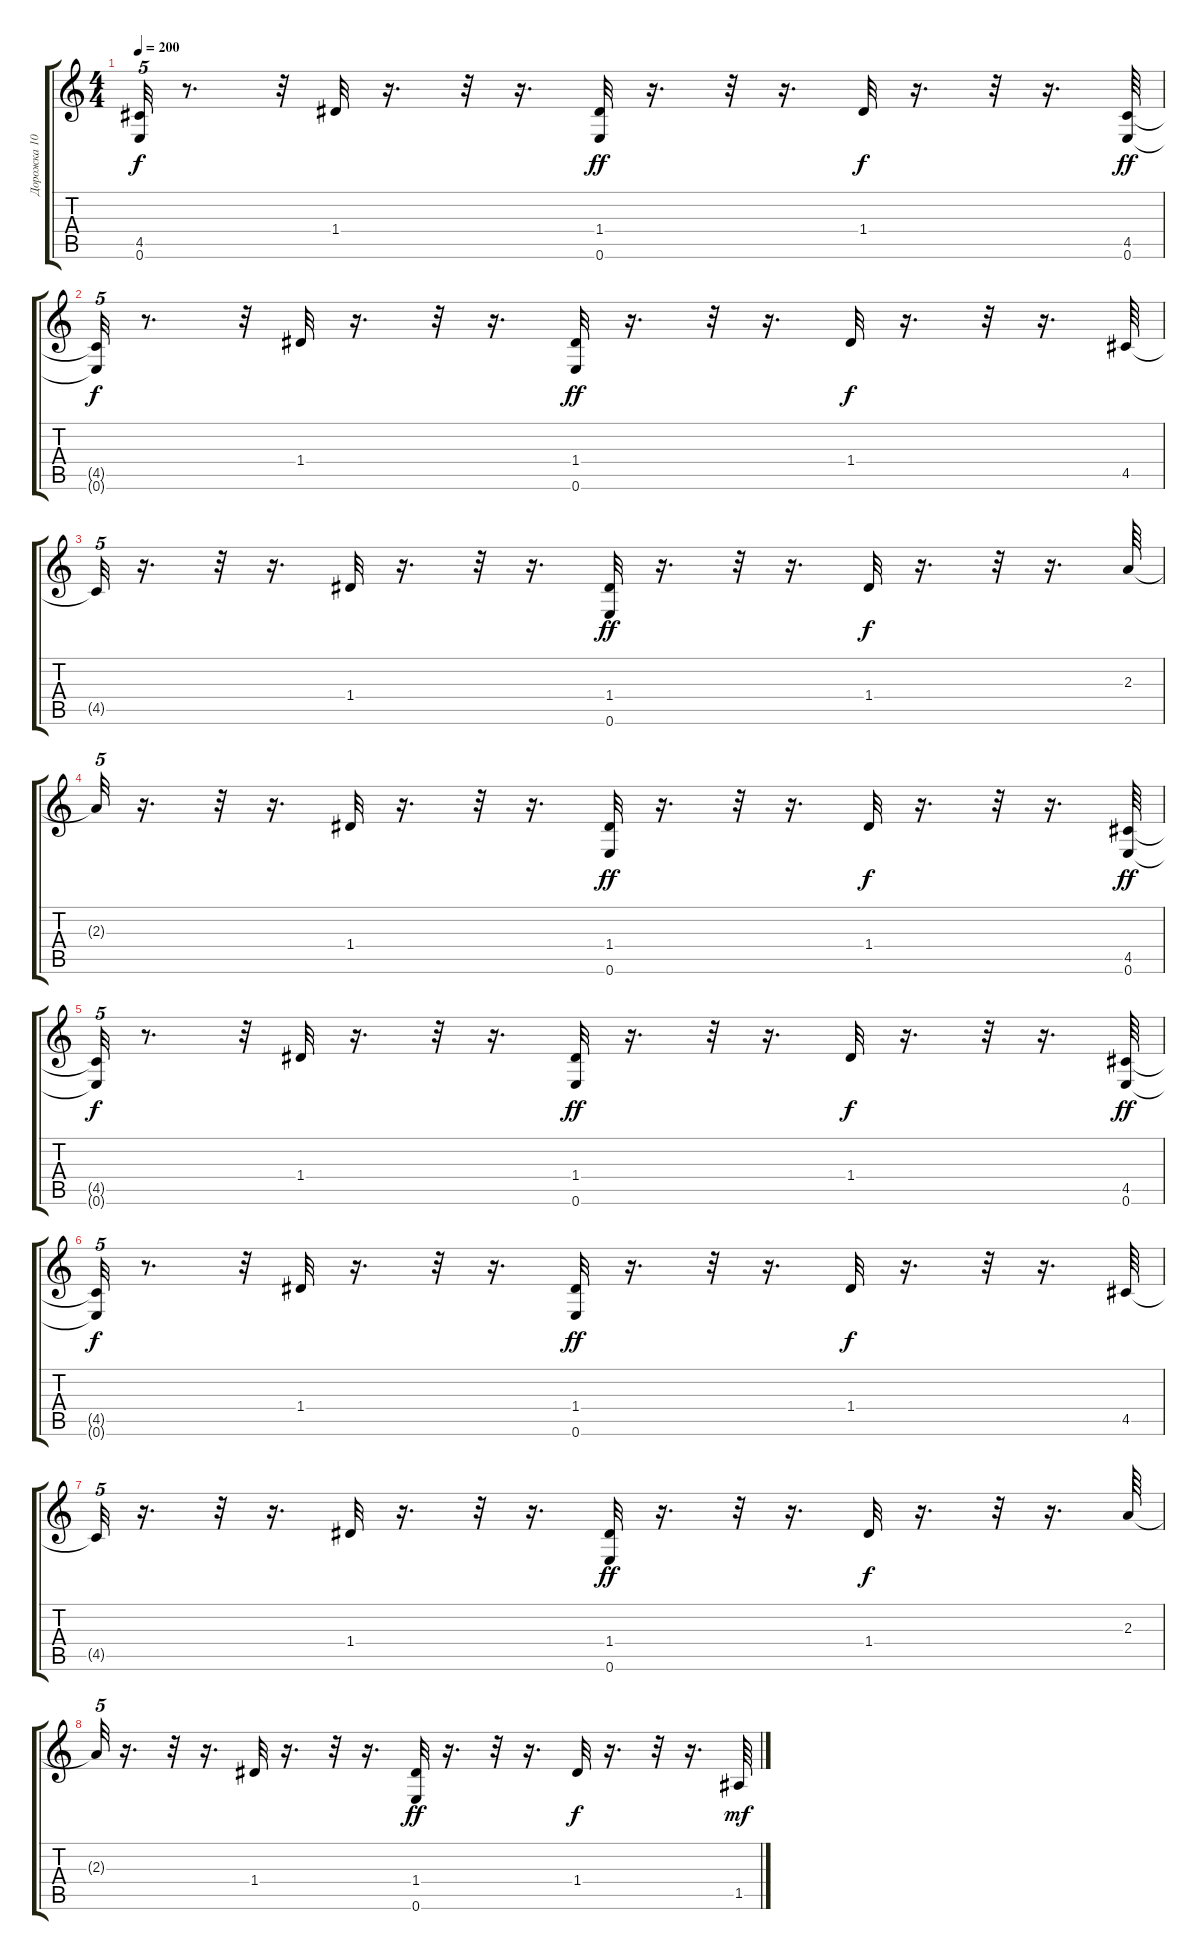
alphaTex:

\track ("Дорожка 10" "Дорожка 10") {instrument acousticguitarnylon}
\staff {score tabs}
\tuning (E4 B3 G3 D3 A2 E2) {hide}
\ts (4 4)
\tempo 200
\clef g2
\ks c
(4.5{t} 0.6{t}).32{tu (5 4) dy f} r.8{d} r.32 1.4.32 r.16{d} r.32 r.16{d} (1.4 0.6).32{dy ff} r.16{d} r.32 r.16{d} 1.4.32{dy f} r.16{d} r.32 r.16{d} (4.5 0.6).64{dy ff} |
(4.5{t} 0.6{t}).32{tu (5 4) dy f} r.8{d} r.32 1.4.32 r.16{d} r.32 r.16{d} (1.4 0.6).32{dy ff} r.16{d} r.32 r.16{d} 1.4.32{dy f} r.16{d} r.32 r.16{d} 4.5.64 |
4.5{t}.32{tu (5 4)} r.16{d} r.32 r.16{d} 1.4.32 r.16{d} r.32 r.16{d} (1.4 0.6).32{dy ff} r.16{d} r.32 r.16{d} 1.4.32{dy f} r.16{d} r.32 r.16{d} 2.3.64 |
2.3{t}.32{tu (5 4)} r.16{d} r.32 r.16{d} 1.4.32 r.16{d} r.32 r.16{d} (1.4 0.6).32{dy ff} r.16{d} r.32 r.16{d} 1.4.32{dy f} r.16{d} r.32 r.16{d} (4.5 0.6).64{dy ff} |
(4.5{t} 0.6{t}).32{tu (5 4) dy f} r.8{d} r.32 1.4.32 r.16{d} r.32 r.16{d} (1.4 0.6).32{dy ff} r.16{d} r.32 r.16{d} 1.4.32{dy f} r.16{d} r.32 r.16{d} (4.5 0.6).64{dy ff} |
(4.5{t} 0.6{t}).32{tu (5 4) dy f} r.8{d} r.32 1.4.32 r.16{d} r.32 r.16{d} (1.4 0.6).32{dy ff} r.16{d} r.32 r.16{d} 1.4.32{dy f} r.16{d} r.32 r.16{d} 4.5.64 |
4.5{t}.32{tu (5 4)} r.16{d} r.32 r.16{d} 1.4.32 r.16{d} r.32 r.16{d} (1.4 0.6).32{dy ff} r.16{d} r.32 r.16{d} 1.4.32{dy f} r.16{d} r.32 r.16{d} 2.3.64 |
2.3{t}.32{tu (5 4)} r.16{d} r.32 r.16{d} 1.4.32 r.16{d} r.32 r.16{d} (1.4 0.6).32{dy ff} r.16{d} r.32 r.16{d} 1.4.32{dy f} r.16{d} r.32 r.16{d} 1.5.64{dy mf}
